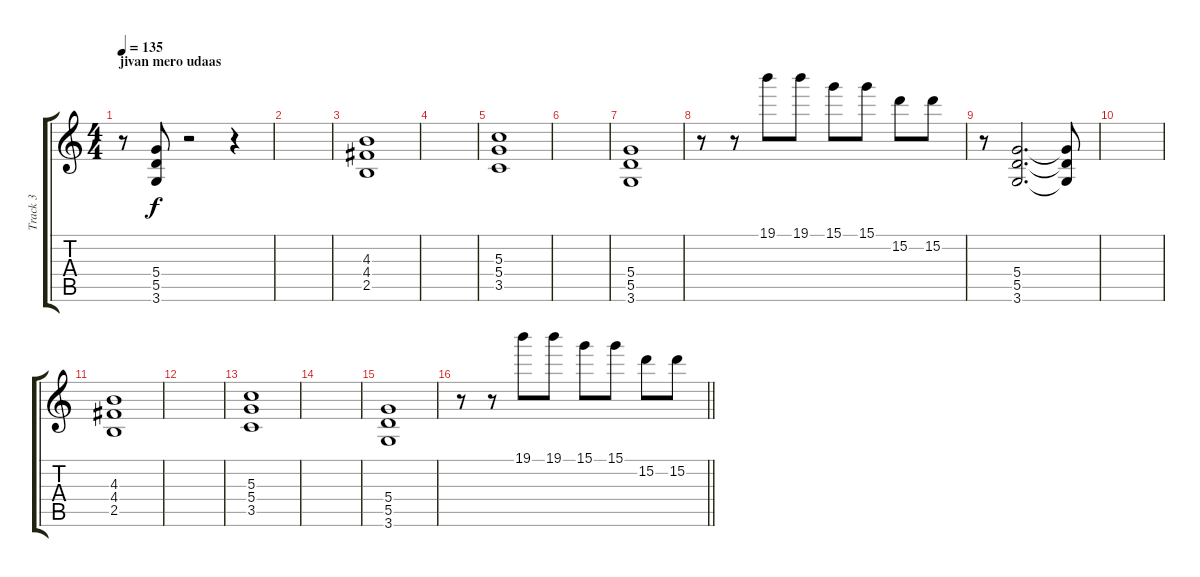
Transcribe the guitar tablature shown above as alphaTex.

\track ("Track 3" "Track 3") {instrument distortionguitar}
\staff {score tabs}
\tuning (E4 B3 G3 D3 A2 E2) {hide}
\ts (4 4)
\section ("" "jivan mero udaas")
\tempo 135
\clef g2
\ks c
r.8{dy f} (5.4 5.5 3.6).8 r.2 r.4 |
|
(4.3 4.4 2.5).1 |
|
(5.3 5.4 3.5).1 |
|
(5.4 5.5 3.6).1 |
r.8 r.8 19.1.8 19.1.8 15.1.8 15.1.8 15.2.8 15.2.8 |
r.8 (5.4 5.5 3.6).2{d} (5.4{t} 5.5{t} 3.6{t}).8 |
|
(4.3 4.4 2.5).1 |
|
(5.3 5.4 3.5).1 |
|
(5.4 5.5 3.6).1 |
\barLineRight lightlight
r.8 r.8 19.1.8 19.1.8 15.1.8 15.1.8 15.2.8 15.2.8
